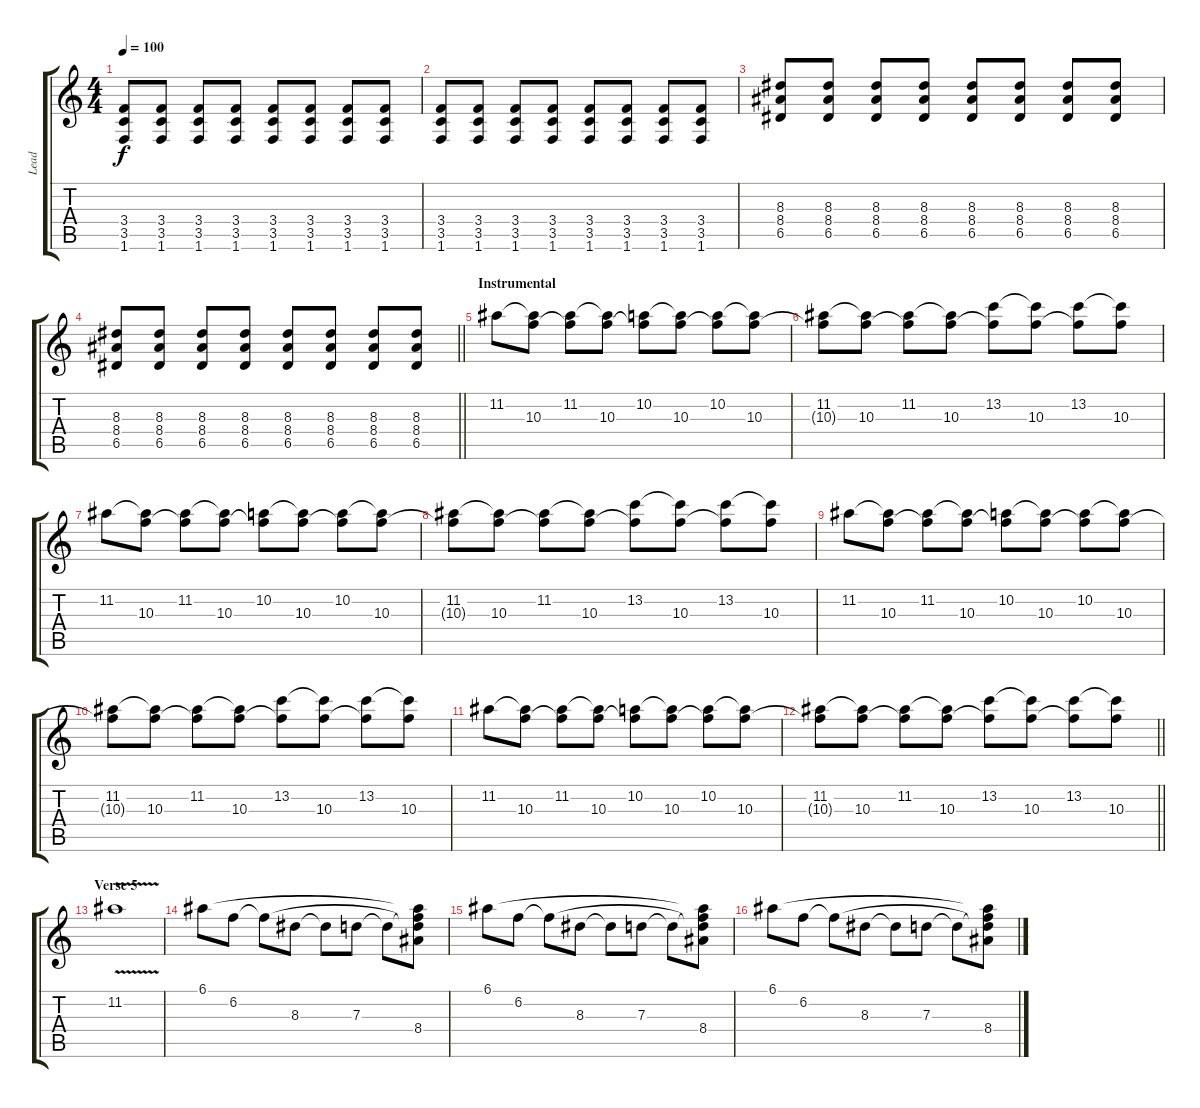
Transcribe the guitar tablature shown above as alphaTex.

\track ("Lead" "Lead") {instrument overdrivenguitar}
\staff {score tabs}
\tuning (E4 B3 G3 D3 A2 E2) {hide}
\ts (4 4)
\tempo 100
\clef g2
\ks c
(3.4 3.5 1.6).8{dy f} (3.4 3.5 1.6).8 (3.4 3.5 1.6).8 (3.4 3.5 1.6).8 (3.4 3.5 1.6).8 (3.4 3.5 1.6).8 (3.4 3.5 1.6).8 (3.4 3.5 1.6).8 |
(3.4 3.5 1.6).8 (3.4 3.5 1.6).8 (3.4 3.5 1.6).8 (3.4 3.5 1.6).8 (3.4 3.5 1.6).8 (3.4 3.5 1.6).8 (3.4 3.5 1.6).8 (3.4 3.5 1.6).8 |
(8.3 8.4 6.5).8 (8.3 8.4 6.5).8 (8.3 8.4 6.5).8 (8.3 8.4 6.5).8 (8.3 8.4 6.5).8 (8.3 8.4 6.5).8 (8.3 8.4 6.5).8 (8.3 8.4 6.5).8 |
\barLineRight lightlight
(8.3 8.4 6.5).8 (8.3 8.4 6.5).8 (8.3 8.4 6.5).8 (8.3 8.4 6.5).8 (8.3 8.4 6.5).8 (8.3 8.4 6.5).8 (8.3 8.4 6.5).8 (8.3 8.4 6.5).8 |
\section ("" "Instrumental")
11.2.8 (11.2{t} 10.3).8 (11.2 10.3{t}).8 (11.2{t} 10.3).8 (10.2 10.3{t}).8 (10.2{t} 10.3).8 (10.2 10.3{t}).8 (10.2{t} 10.3).8 |
(11.2 10.3{t}).8 (11.2{t} 10.3).8 (11.2 10.3{t}).8 (11.2{t} 10.3).8 (13.2 10.3{t}).8 (13.2{t} 10.3).8 (13.2 10.3{t}).8 (13.2{t} 10.3).8 |
11.2.8 (11.2{t} 10.3).8 (11.2 10.3{t}).8 (11.2{t} 10.3).8 (10.2 10.3{t}).8 (10.2{t} 10.3).8 (10.2 10.3{t}).8 (10.2{t} 10.3).8 |
(11.2 10.3{t}).8 (11.2{t} 10.3).8 (11.2 10.3{t}).8 (11.2{t} 10.3).8 (13.2 10.3{t}).8 (13.2{t} 10.3).8 (13.2 10.3{t}).8 (13.2{t} 10.3).8 |
11.2.8 (11.2{t} 10.3).8 (11.2 10.3{t}).8 (11.2{t} 10.3).8 (10.2 10.3{t}).8 (10.2{t} 10.3).8 (10.2 10.3{t}).8 (10.2{t} 10.3).8 |
(11.2 10.3{t}).8 (11.2{t} 10.3).8 (11.2 10.3{t}).8 (11.2{t} 10.3).8 (13.2 10.3{t}).8 (13.2{t} 10.3).8 (13.2 10.3{t}).8 (13.2{t} 10.3).8 |
11.2.8 (11.2{t} 10.3).8 (11.2 10.3{t}).8 (11.2{t} 10.3).8 (10.2 10.3{t}).8 (10.2{t} 10.3).8 (10.2 10.3{t}).8 (10.2{t} 10.3).8 |
\barLineRight lightlight
(11.2 10.3{t}).8 (11.2{t} 10.3).8 (11.2 10.3{t}).8 (11.2{t} 10.3).8 (13.2 10.3{t}).8 (13.2{t} 10.3).8 (13.2 10.3{t}).8 (13.2{t} 10.3).8 |
\section ("" "Verse 5")
11.2{v}.1 |
6.1.8{instrument electricguitarclean} 6.2.8 6.2{t}.8 8.3.8 8.3{t}.8 7.3.8 7.3{t}.8 (6.1{t} 6.2{t} 7.3{t} 8.4).8 |
6.1.8 6.2.8 6.2{t}.8 8.3.8 8.3{t}.8 7.3.8 7.3{t}.8 (6.1{t} 6.2{t} 7.3{t} 8.4).8 |
6.1.8 6.2.8 6.2{t}.8 8.3.8 8.3{t}.8 7.3.8 7.3{t}.8 (6.1{t} 6.2{t} 7.3{t} 8.4).8
